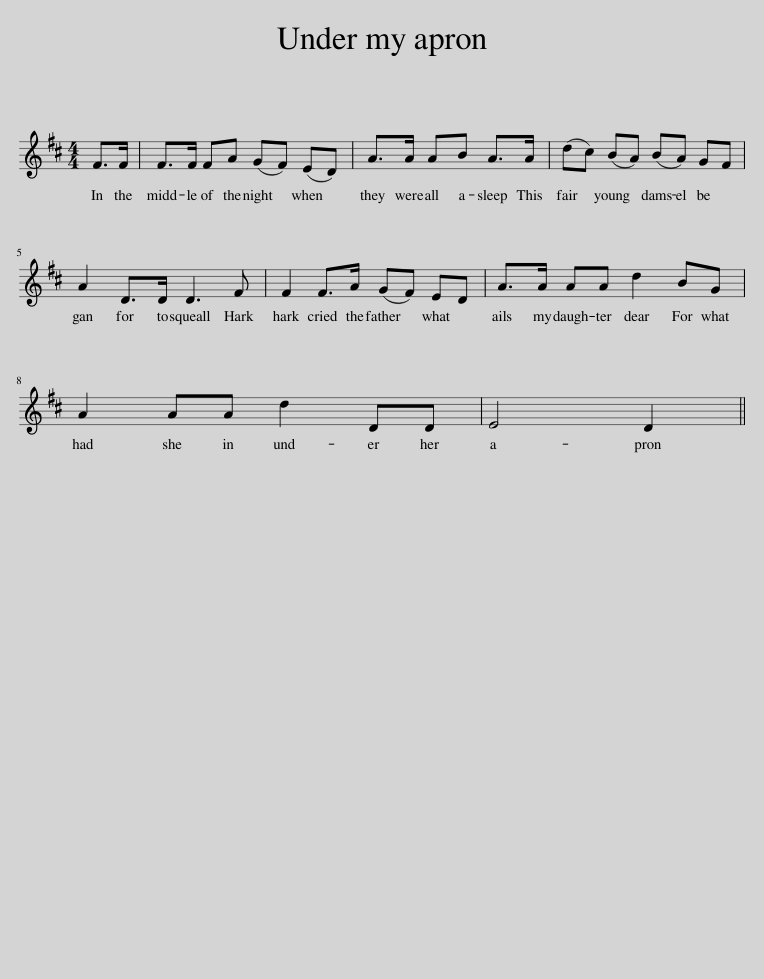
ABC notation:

X:1
L:1/8
M:4/4
I:linebreak $
K:D
V:1 treble
V:1
 F>F | F>F FA (GF) (ED) | A>A AB A>A | (dc) (BA) (BA) GF |$ A2 D>D D3 F | %5
 F2 F>A (GF) ED | A>A AA d2 BG |$ A2 AA d2 DD | E4 D2 || %9
